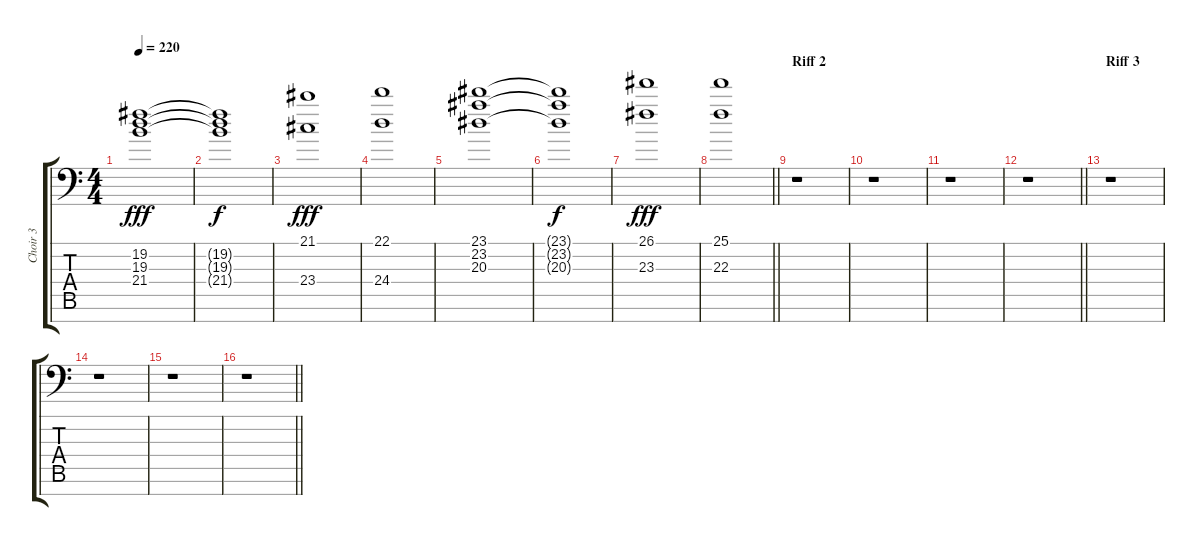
\track ("Choir 3" "Choir 3") {instrument choiraahs}
\staff {score tabs}
\tuning (E4 B3 G3 D3 A2 E2 C-1) {hide}
\ts (4 4)
\tempo 220
\clef f4
\ks c
(19.2 19.3 21.4).1{dy fff} |
(19.2{t} 19.3{t} 21.4{t}).1{dy f} |
(21.1 23.4).1{dy fff} |
(22.1 24.4).1 |
(23.1 23.2 20.3).1 |
(23.1{t} 23.2{t} 20.3{t}).1{dy f} |
(26.1 23.3).1{dy fff} |
\barLineRight lightlight
(25.1 22.3).1 |
\section ("" "Riff 2")
r.1 |
r.1 |
r.1 |
\barLineRight lightlight
r.1 |
\section ("" "Riff 3")
r.1 |
r.1 |
r.1 |
\barLineRight lightlight
r.1
